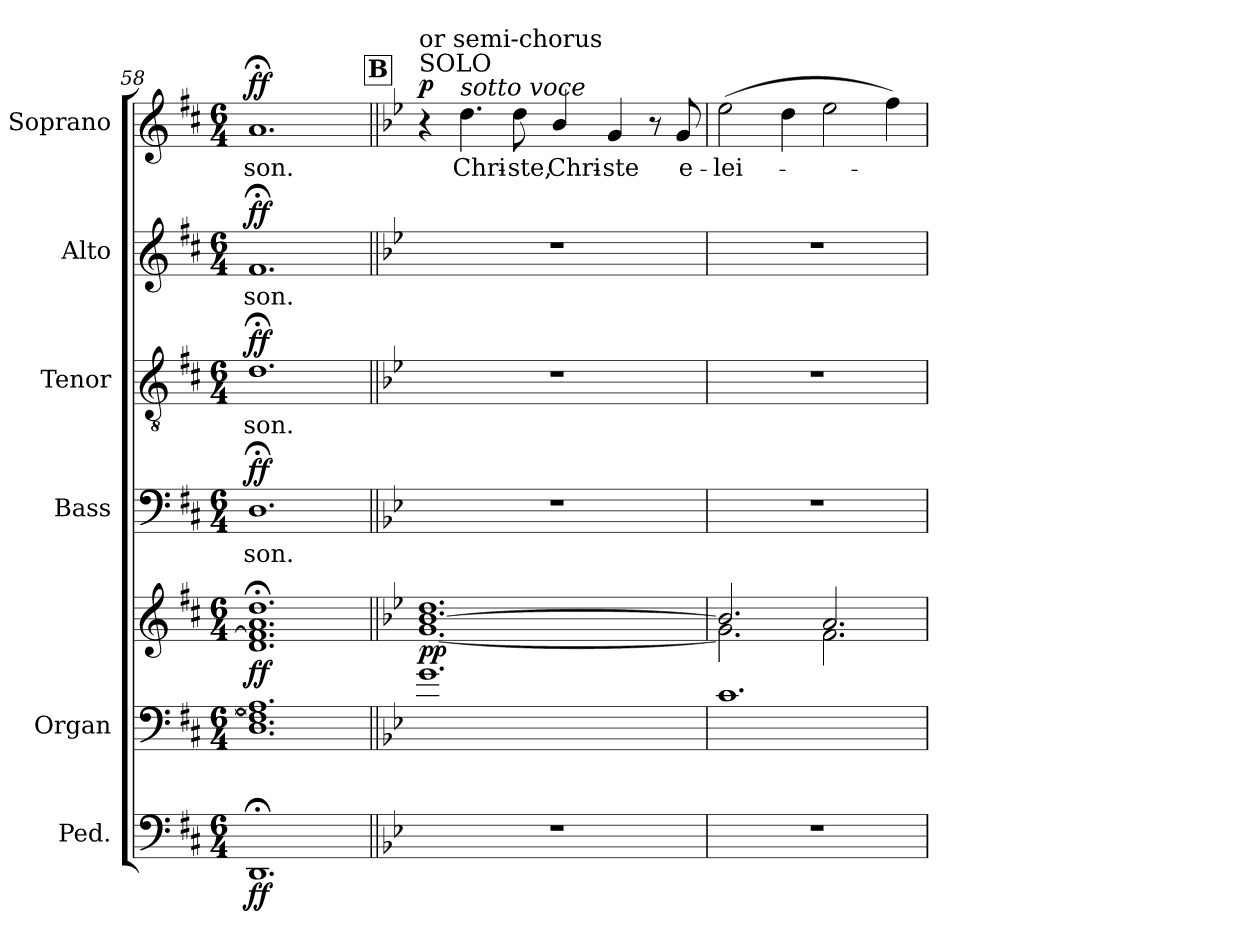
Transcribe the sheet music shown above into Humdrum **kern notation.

**kern	**dynam	**kern	**kern	**dynam	**kern	**text	**dynam	**kern	**text	**dynam	**kern	**text	**dynam	**kern	**text	**dynam
*part6	*part6	*part5	*part5	*part5	*part4	*part4	*part4	*part3	*part3	*part3	*part2	*part2	*part2	*part1	*part1	*part1
*staff7	*staff7	*staff6	*staff5	*staff5/6	*staff4	*staff4	*staff4	*staff3	*staff3	*staff3	*staff2	*staff2	*staff2	*staff1	*staff1	*staff1
*I"Ped.	*	*I"Organ	*	*	*I"Bass	*	*	*I"Tenor	*	*	*I"Alto	*	*	*I"Soprano	*	*
*	*	*I'Org.	*	*	*I'B.	*	*	*I'T.	*	*	*I'A.	*	*	*I'S.	*	*
*clefF4	*	*clefF4	*clefG2	*	*clefF4	*	*	*clefGv2	*	*	*clefG2	*	*	*clefG2	*	*
*	*	*	*	*	*	*	*	*ITrd7c12	*	*	*	*	*	*	*	*
*k[f#c#]	*	*k[f#c#]	*k[f#c#]	*	*k[f#c#]	*	*	*k[f#c#]	*	*	*k[f#c#]	*	*	*k[f#c#]	*	*
*D:	*	*D:	*D:	*	*D:	*	*	*D:	*	*	*D:	*	*	*D:	*	*
*M6/4	*	*M6/4	*M6/4	*	*M6/4	*	*	*M6/4	*	*	*M6/4	*	*	*M6/4	*	*
=58	=58	=58	=58	=58	=58	=58	=58	=58	=58	=58	=58	=58	=58	=58	=58	=58
*	*	*^	*^	*	*	*	*	*	*	*	*	*	*	*	*	*
!	!	!	!	!	!	!	!	!LO:LY:b:color=#000000	!	!	!	!	!	!	!	!	!	!
!	!	!	!	!	!	!	!	!	!	!	!LO:LY:b:color=#000000	!	!	!	!	!	!	!
!	!	!	!	!	!	!	!	!	!	!	!	!	!	!LO:LY:b:color=#000000	!	!	!	!
!	!	!	!	!	!	!	!	!	!	!	!	!	!	!	!	!	!LO:LY:b:color=#000000	!
1.DD;i	ff	1.Ai]	1.Di 1.F#i]	1.dd;i	1.di 1.f#i] 1.ai	ff	1.D;i	-son.	ff	1.D;i	-son.	ff	1.f#;i	-son.	ff	1.a;i	-son.	ff
*	*	*v	*v	*	*	*	*	*	*	*	*	*	*	*	*	*	*	*
!!LO:PB:g=z
!!LO:REH:place=s1:B:color=#000000:enc=box:fs=17.1408:t=B
=59||	=59||	=59||	=59||	=59||	=59||	=59||	=59||	=59||	=59||	=59||	=59||	=59||	=59||	=59||	=59||	=59||	=59||
*k[b-e-]	*	*k[b-e-]	*k[b-e-]	*	*	*k[b-e-]	*	*	*k[b-e-]	*	*	*k[b-e-]	*	*	*k[b-e-]	*	*
*B-:	*	*B-:	*B-:	*	*	*B-:	*	*	*B-:	*	*	*B-:	*	*	*B-:	*	*
*	*	*^	*	*	*	*	*	*	*	*	*	*	*	*	*	*	*
!	!	!	!	!	!	!	!	!	!	!	!	!	!	!	!	!LO:TX:a:t=SOLO	!	!
!	!	!	!	!	!	!	!	!	!	!	!	!	!	!	!	!LO:TX:t=or semi-chorus	!	!
!LO:N:vis=1	!	!	!	!	!	!	!LO:N:vis=1	!	!	!LO:N:vis=1	!	!	!LO:N:vis=1	!	!	!	!	!
*	*	*v	*v	*	*	*	*	*	*	*	*	*	*	*	*	*	*	*
1.r	.	1.gi	[1.b-i 1.ddi	[1.gi	pp	1.r	.	.	1.r	.	.	1.r	.	.	4r:	.	p
!	!	!	!	!	!	!	!	!	!	!	!	!	!	!	!LO:TX:a:i:t=sotto voce	!	!
!	!	!	!	!	!	!	!	!	!	!	!	!	!	!	!	!LO:LY:b:color=#000000	!
.	.	.	.	.	.	.	.	.	.	.	.	.	.	.	4.ddi\	Chri-	.
!	!	!	!	!	!	!	!	!	!	!	!	!	!	!	!	!LO:LY:b:color=#000000	!
.	.	.	.	.	.	.	.	.	.	.	.	.	.	.	8ddi\	-ste,	.
!	!	!	!	!	!	!	!	!	!	!	!	!	!	!	!	!LO:LY:b:color=#000000	!
.	.	.	.	.	.	.	.	.	.	.	.	.	.	.	4b-i/	Chri-	.
!	!	!	!	!	!	!	!	!	!	!	!	!	!	!	!	!LO:LY:b:color=#000000	!
.	.	.	.	.	.	.	.	.	.	.	.	.	.	.	4gi/	-ste	.
.	.	.	.	.	.	.	.	.	.	.	.	.	.	.	8r	.	.
!	!	!	!	!	!	!	!	!	!	!	!	!	!	!	!	!LO:LY:b:color=#000000	!
.	.	.	.	.	.	.	.	.	.	.	.	.	.	.	8gi/	e-	.
=60	=60	=60	=60	=60	=60	=60	=60	=60	=60	=60	=60	=60	=60	=60	=60	=60	=60
!LO:N:vis=1	!	!	!	!	!	!LO:N:vis=1	!	!	!LO:N:vis=1	!	!	!LO:N:vis=1	!	!	!	!	!
!	!	!	!	!	!	!	!	!	!	!	!	!	!	!	!	!LO:LY:b:color=#000000	!
1.r	.	1.ci	2.b-i/]	2.gi\]	.	1.r	.	.	1.r	.	.	1.r	.	.	(2ee-i\	-lei-	.
.	.	.	.	.	.	.	.	.	.	.	.	.	.	.	4ddi\	.	.
.	.	.	2.ai/	2.fi\	.	.	.	.	.	.	.	.	.	.	2ee-i\	.	.
.	.	.	.	.	.	.	.	.	.	.	.	.	.	.	4ffi\)	.	.
*	*	*	*v	*v	*	*	*	*	*	*	*	*	*	*	*	*	*
=	=	=	=	=	=	=	=	=	=	=	=	=	=	=	=	=
*-	*-	*-	*-	*-	*-	*-	*-	*-	*-	*-	*-	*-	*-	*-	*-	*-
